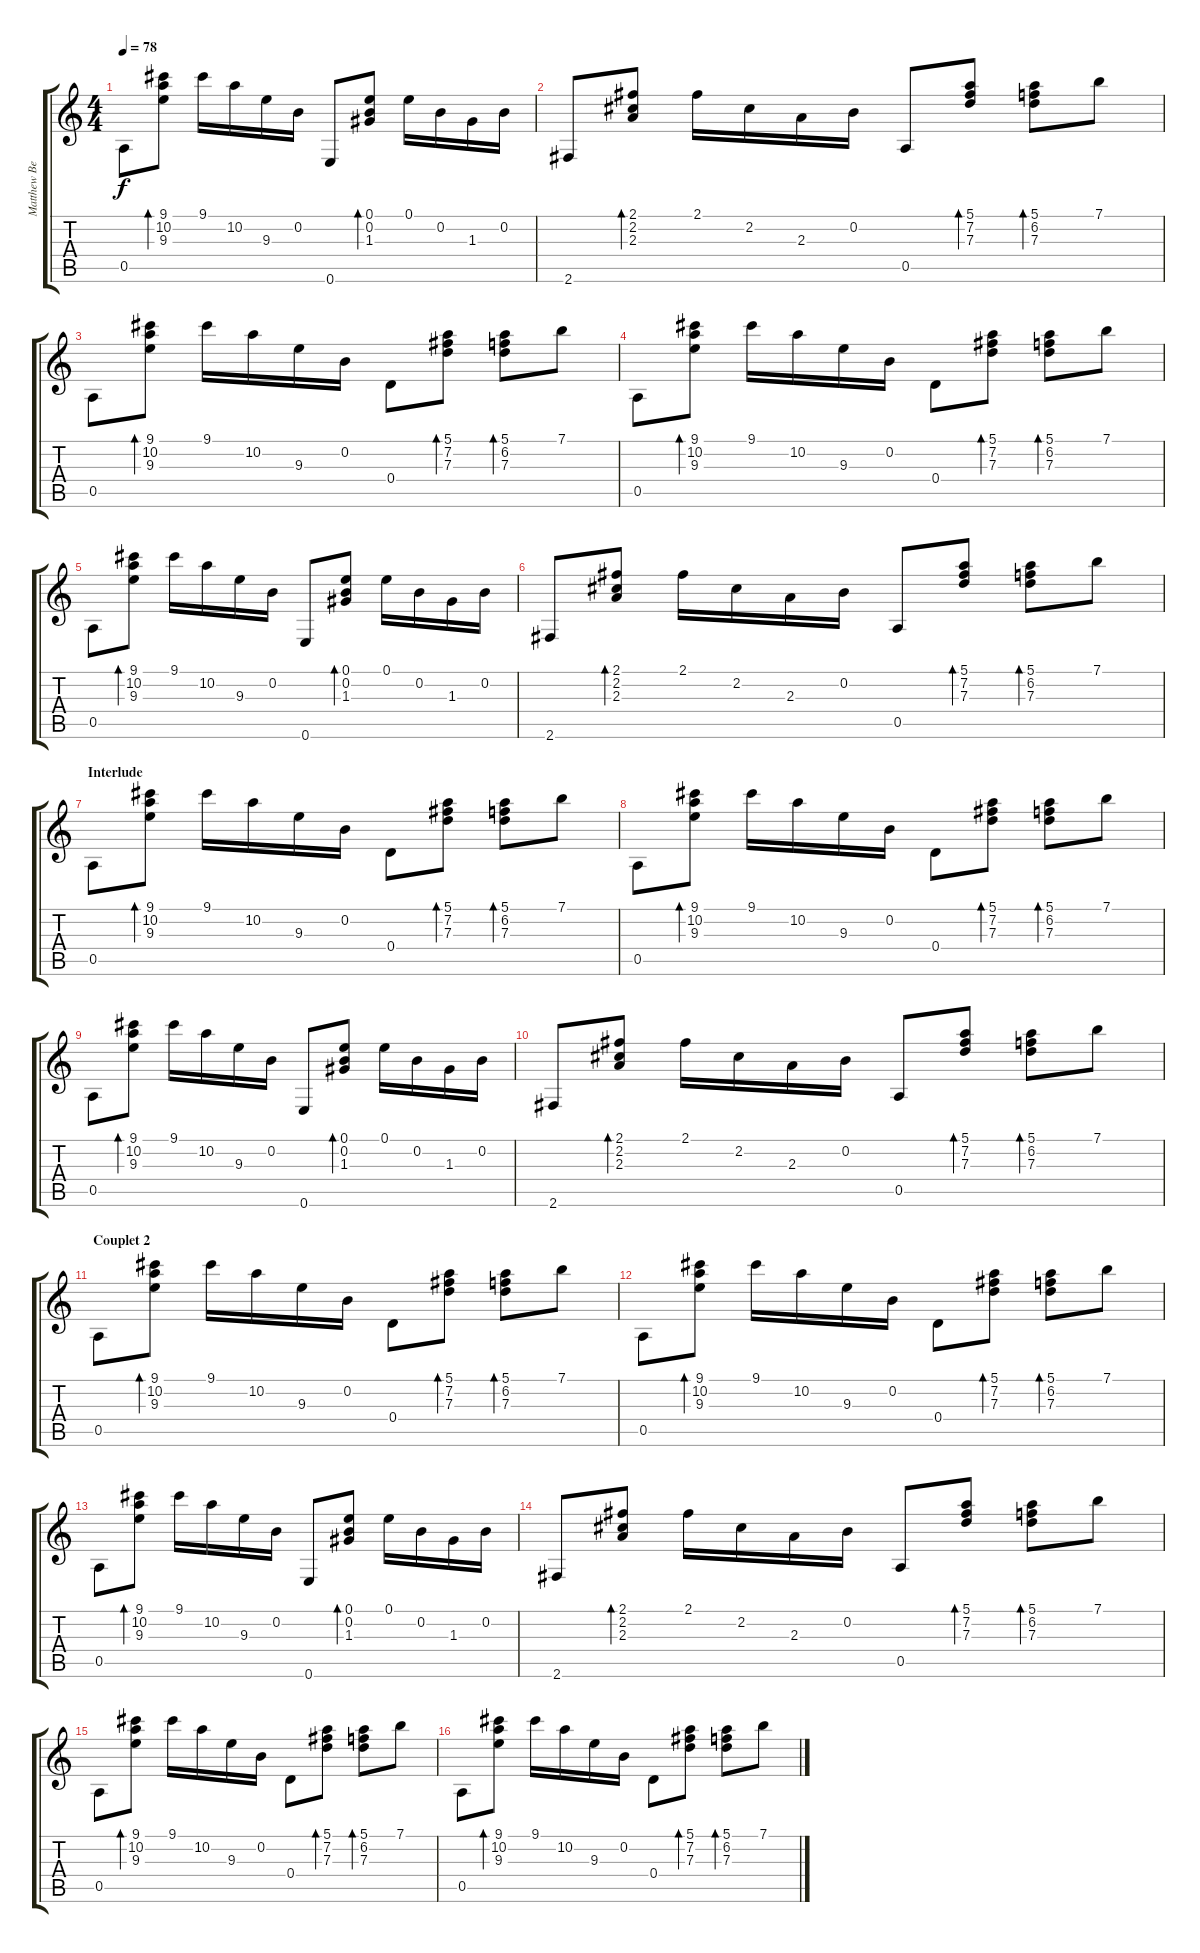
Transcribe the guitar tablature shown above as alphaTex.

\track ("Matthew Bellamy" "Matthew Be") {instrument acousticguitarnylon}
\staff {score tabs}
\tuning (E4 B3 G3 D3 A2 E2) {hide}
\ts (4 4)
\tempo 78
\clef g2
\ks c
0.5.8{dy f} (9.1 10.2 9.3).8{bd 120} 9.1.16 10.2.16 9.3.16 0.2.16 0.6.8 (0.1 0.2 1.3).8{bd 120} 0.1.16 0.2.16 1.3.16 0.2.16 |
2.6.8 (2.1 2.2 2.3).8{bd 120} 2.1.16 2.2.16 2.3.16 0.2.16 0.5.8 (5.1 7.2 7.3).8{bd 120} (5.1 6.2 7.3).8{bd 120} 7.1.8 |
0.5.8 (9.1 10.2 9.3).8{bd 120} 9.1.16 10.2.16 9.3.16 0.2.16 0.4.8 (5.1 7.2 7.3).8{bd 120} (5.1 6.2 7.3).8{bd 120} 7.1.8 |
0.5.8 (9.1 10.2 9.3).8{bd 120} 9.1.16 10.2.16 9.3.16 0.2.16 0.4.8 (5.1 7.2 7.3).8{bd 120} (5.1 6.2 7.3).8{bd 120} 7.1.8 |
0.5.8 (9.1 10.2 9.3).8{bd 120} 9.1.16 10.2.16 9.3.16 0.2.16 0.6.8 (0.1 0.2 1.3).8{bd 120} 0.1.16 0.2.16 1.3.16 0.2.16 |
2.6.8 (2.1 2.2 2.3).8{bd 120} 2.1.16 2.2.16 2.3.16 0.2.16 0.5.8 (5.1 7.2 7.3).8{bd 120} (5.1 6.2 7.3).8{bd 120} 7.1.8 |
\section ("" "Interlude")
0.5.8 (9.1 10.2 9.3).8{bd 120} 9.1.16 10.2.16 9.3.16 0.2.16 0.4.8 (5.1 7.2 7.3).8{bd 120} (5.1 6.2 7.3).8{bd 120} 7.1.8 |
0.5.8 (9.1 10.2 9.3).8{bd 120} 9.1.16 10.2.16 9.3.16 0.2.16 0.4.8 (5.1 7.2 7.3).8{bd 120} (5.1 6.2 7.3).8{bd 120} 7.1.8 |
0.5.8 (9.1 10.2 9.3).8{bd 120} 9.1.16 10.2.16 9.3.16 0.2.16 0.6.8 (0.1 0.2 1.3).8{bd 120} 0.1.16 0.2.16 1.3.16 0.2.16 |
2.6.8 (2.1 2.2 2.3).8{bd 120} 2.1.16 2.2.16 2.3.16 0.2.16 0.5.8 (5.1 7.2 7.3).8{bd 120} (5.1 6.2 7.3).8{bd 120} 7.1.8 |
\section ("" "Couplet 2")
0.5.8 (9.1 10.2 9.3).8{bd 120} 9.1.16 10.2.16 9.3.16 0.2.16 0.4.8 (5.1 7.2 7.3).8{bd 120} (5.1 6.2 7.3).8{bd 120} 7.1.8 |
0.5.8 (9.1 10.2 9.3).8{bd 120} 9.1.16 10.2.16 9.3.16 0.2.16 0.4.8 (5.1 7.2 7.3).8{bd 120} (5.1 6.2 7.3).8{bd 120} 7.1.8 |
0.5.8 (9.1 10.2 9.3).8{bd 120} 9.1.16 10.2.16 9.3.16 0.2.16 0.6.8 (0.1 0.2 1.3).8{bd 120} 0.1.16 0.2.16 1.3.16 0.2.16 |
2.6.8 (2.1 2.2 2.3).8{bd 120} 2.1.16 2.2.16 2.3.16 0.2.16 0.5.8 (5.1 7.2 7.3).8{bd 120} (5.1 6.2 7.3).8{bd 120} 7.1.8 |
0.5.8 (9.1 10.2 9.3).8{bd 120} 9.1.16 10.2.16 9.3.16 0.2.16 0.4.8 (5.1 7.2 7.3).8{bd 120} (5.1 6.2 7.3).8{bd 120} 7.1.8 |
0.5.8 (9.1 10.2 9.3).8{bd 120} 9.1.16 10.2.16 9.3.16 0.2.16 0.4.8 (5.1 7.2 7.3).8{bd 120} (5.1 6.2 7.3).8{bd 120} 7.1.8
